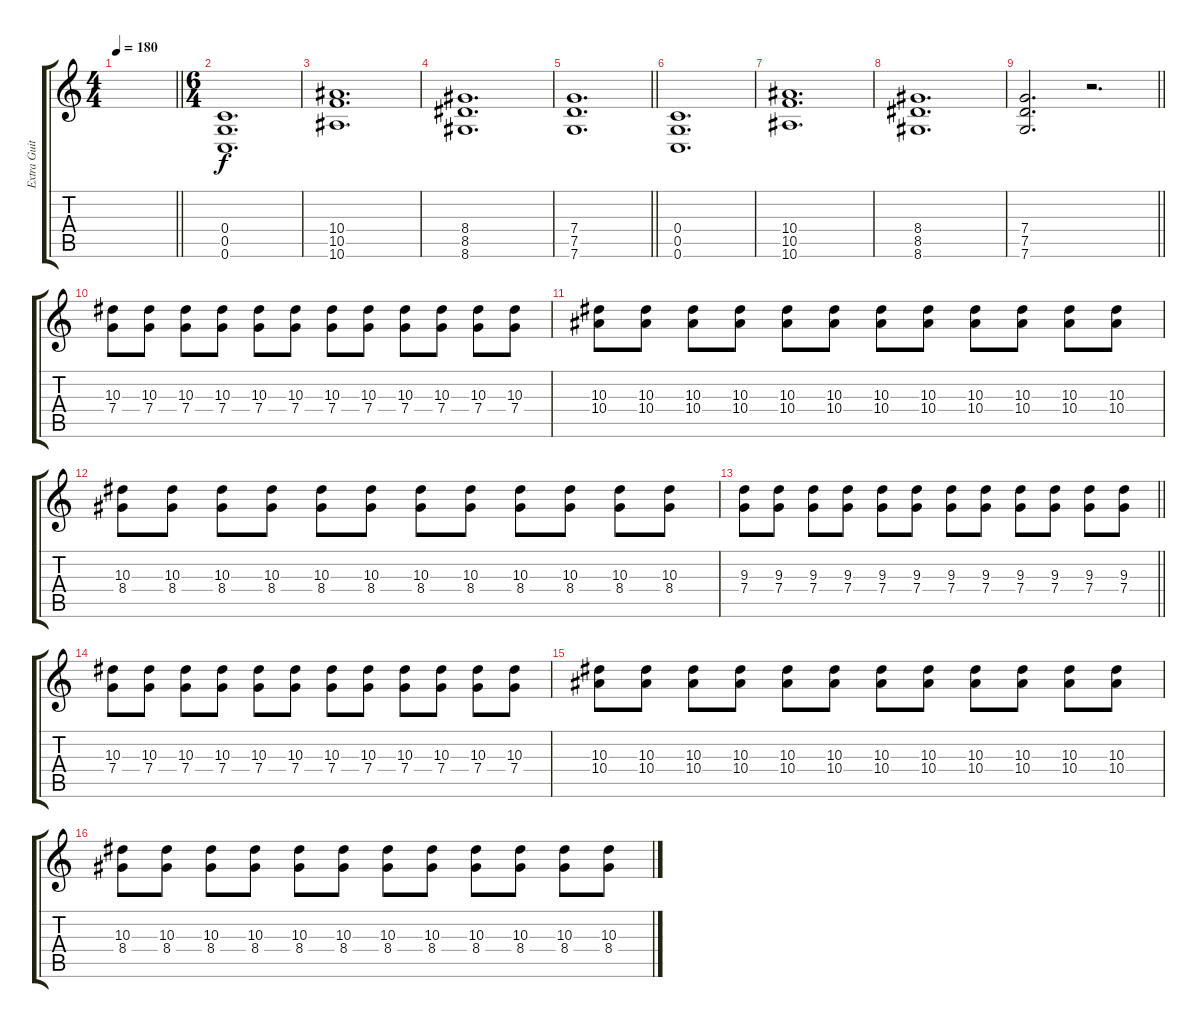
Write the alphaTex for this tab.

\track ("Extra Guitar" "Extra Guit") {instrument distortionguitar}
\staff {score tabs}
\tuning (D4 A3 F3 C3 G2 C2) {hide}
\ts (4 4)
\tempo 180
\clef g2
\barLineRight lightlight
\ks c
|
\ts (6 4)
(0.4 0.5 0.6).1{d volume 11} |
(10.4 10.5 10.6).1{d} |
(8.4 8.5 8.6).1{d} |
\barLineRight lightlight
(7.4 7.5 7.6).1{d} |
(0.4 0.5 0.6).1{d} |
(10.4 10.5 10.6).1{d} |
(8.4 8.5 8.6).1{d} |
\barLineRight lightlight
(7.4 7.5 7.6).2{d} r.2{d} |
(10.3 7.4).8 (10.3 7.4).8 (10.3 7.4).8 (10.3 7.4).8 (10.3 7.4).8 (10.3 7.4).8 (10.3 7.4).8 (10.3 7.4).8 (10.3 7.4).8 (10.3 7.4).8 (10.3 7.4).8 (10.3 7.4).8 |
(10.3 10.4).8 (10.3 10.4).8 (10.3 10.4).8 (10.3 10.4).8 (10.3 10.4).8 (10.3 10.4).8 (10.3 10.4).8 (10.3 10.4).8 (10.3 10.4).8 (10.3 10.4).8 (10.3 10.4).8 (10.3 10.4).8 |
(10.3 8.4).8 (10.3 8.4).8 (10.3 8.4).8 (10.3 8.4).8 (10.3 8.4).8 (10.3 8.4).8 (10.3 8.4).8 (10.3 8.4).8 (10.3 8.4).8 (10.3 8.4).8 (10.3 8.4).8 (10.3 8.4).8 |
\barLineRight lightlight
(9.3 7.4).8 (9.3 7.4).8 (9.3 7.4).8 (9.3 7.4).8 (9.3 7.4).8 (9.3 7.4).8 (9.3 7.4).8 (9.3 7.4).8 (9.3 7.4).8 (9.3 7.4).8 (9.3 7.4).8 (9.3 7.4).8 |
(10.3 7.4).8 (10.3 7.4).8 (10.3 7.4).8 (10.3 7.4).8 (10.3 7.4).8 (10.3 7.4).8 (10.3 7.4).8 (10.3 7.4).8 (10.3 7.4).8 (10.3 7.4).8 (10.3 7.4).8 (10.3 7.4).8 |
(10.3 10.4).8 (10.3 10.4).8 (10.3 10.4).8 (10.3 10.4).8 (10.3 10.4).8 (10.3 10.4).8 (10.3 10.4).8 (10.3 10.4).8 (10.3 10.4).8 (10.3 10.4).8 (10.3 10.4).8 (10.3 10.4).8 |
(10.3 8.4).8 (10.3 8.4).8 (10.3 8.4).8 (10.3 8.4).8 (10.3 8.4).8 (10.3 8.4).8 (10.3 8.4).8 (10.3 8.4).8 (10.3 8.4).8 (10.3 8.4).8 (10.3 8.4).8 (10.3 8.4).8
